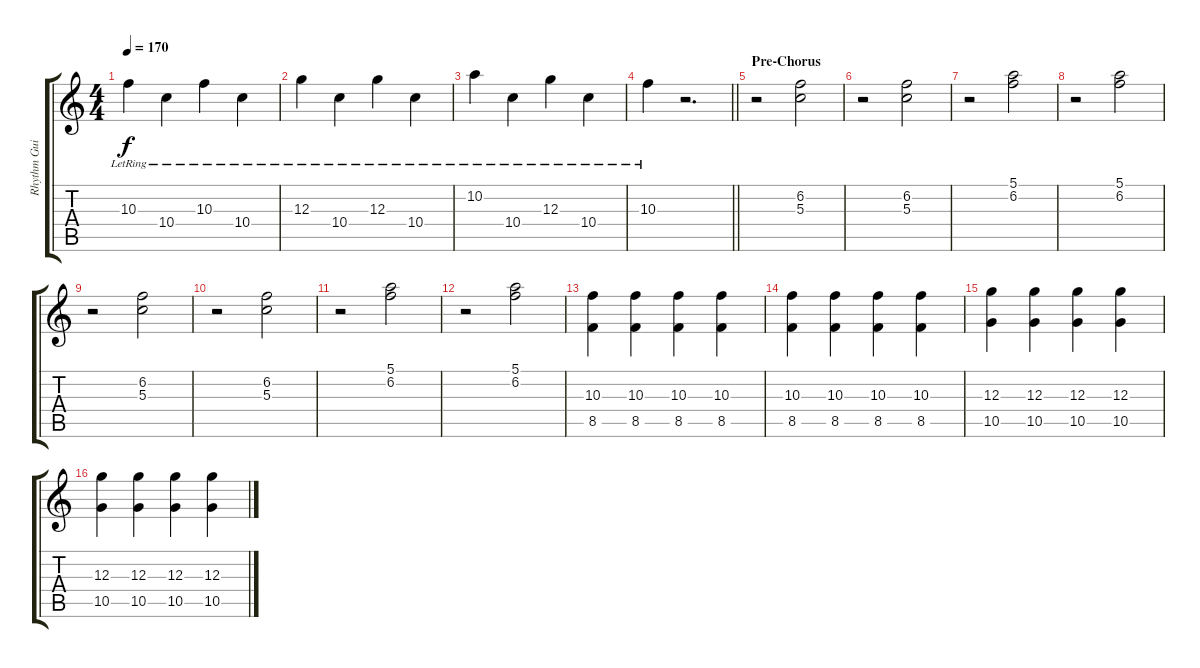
\track ("Rhythm Guitar" "Rhythm Gui") {instrument electricguitarjazz}
\staff {score tabs}
\tuning (E4 B3 G3 D3 A2 E2) {hide}
\ts (4 4)
\tempo 170
\clef g2
\ks c
10.3{lr}.4{dy f} 10.4{lr}.4 10.3{lr}.4 10.4{lr}.4 |
12.3{lr}.4 10.4{lr}.4 12.3{lr}.4 10.4{lr}.4 |
10.2{lr}.4 10.4{lr}.4 12.3{lr}.4 10.4{lr}.4 |
\barLineRight lightlight
10.3{lr}.4 r.2{d} |
\section ("" "Pre-Chorus")
r.2{instrument overdrivenguitar} (6.2 5.3).2 |
r.2 (6.2 5.3).2 |
r.2 (5.1 6.2).2 |
r.2 (5.1 6.2).2 |
r.2 (6.2 5.3).2 |
r.2 (6.2 5.3).2 |
r.2 (5.1 6.2).2 |
r.2 (5.1 6.2).2 |
(10.3 8.5).4 (10.3 8.5).4 (10.3 8.5).4 (10.3 8.5).4 |
(10.3 8.5).4 (10.3 8.5).4 (10.3 8.5).4 (10.3 8.5).4 |
(12.3 10.5).4 (12.3 10.5).4 (12.3 10.5).4 (12.3 10.5).4 |
(12.3 10.5).4 (12.3 10.5).4 (12.3 10.5).4 (12.3 10.5).4
